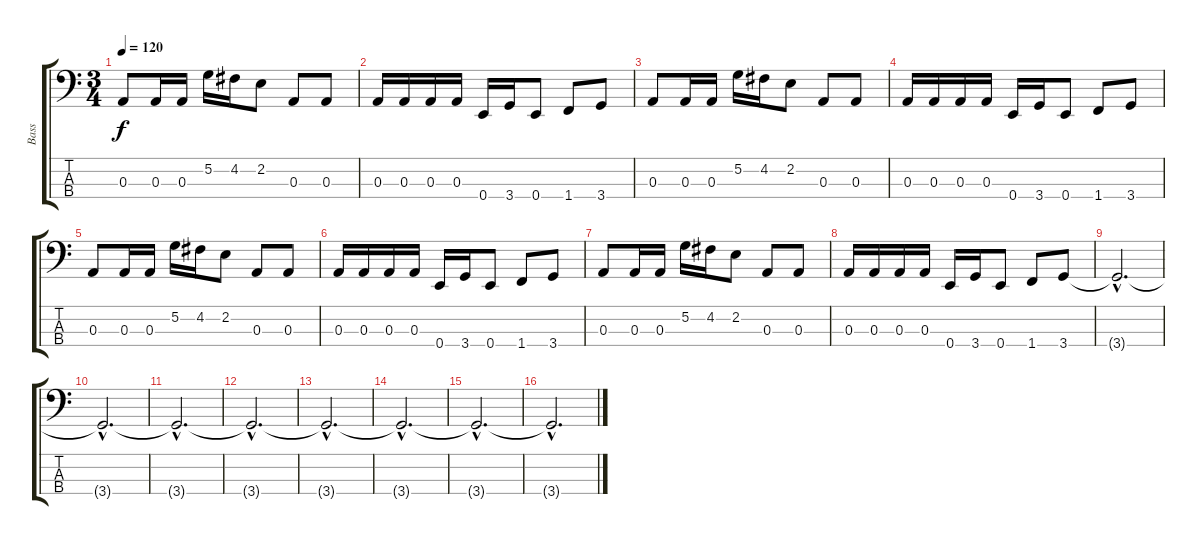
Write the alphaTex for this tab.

\track ("Bass" "Bass") {instrument electricbasspick}
\staff {score tabs}
\tuning (G2 D2 A1 E1) {hide}
\ts (3 4)
\tempo 120
\clef f4
\ks c
0.3.8{dy f} 0.3.16 0.3.16 5.2.16 4.2.16 2.2.8 0.3.8 0.3.8 |
0.3.16 0.3.16 0.3.16 0.3.16 0.4.16 3.4.16 0.4.8 1.4.8 3.4.8 |
0.3.8 0.3.16 0.3.16 5.2.16 4.2.16 2.2.8 0.3.8 0.3.8 |
0.3.16 0.3.16 0.3.16 0.3.16 0.4.16 3.4.16 0.4.8 1.4.8 3.4.8 |
0.3.8 0.3.16 0.3.16 5.2.16 4.2.16 2.2.8 0.3.8 0.3.8 |
0.3.16 0.3.16 0.3.16 0.3.16 0.4.16 3.4.16 0.4.8 1.4.8 3.4.8 |
0.3.8 0.3.16 0.3.16 5.2.16 4.2.16 2.2.8 0.3.8 0.3.8 |
0.3.16 0.3.16 0.3.16 0.3.16 0.4.16 3.4.16 0.4.8 1.4.8 3.4.8 |
3.4{hac t}.2{d} |
3.4{hac t}.2{d} |
3.4{hac t}.2{d} |
3.4{hac t}.2{d} |
3.4{hac t}.2{d} |
3.4{hac t}.2{d} |
3.4{hac t}.2{d} |
3.4{hac t}.2{d}
